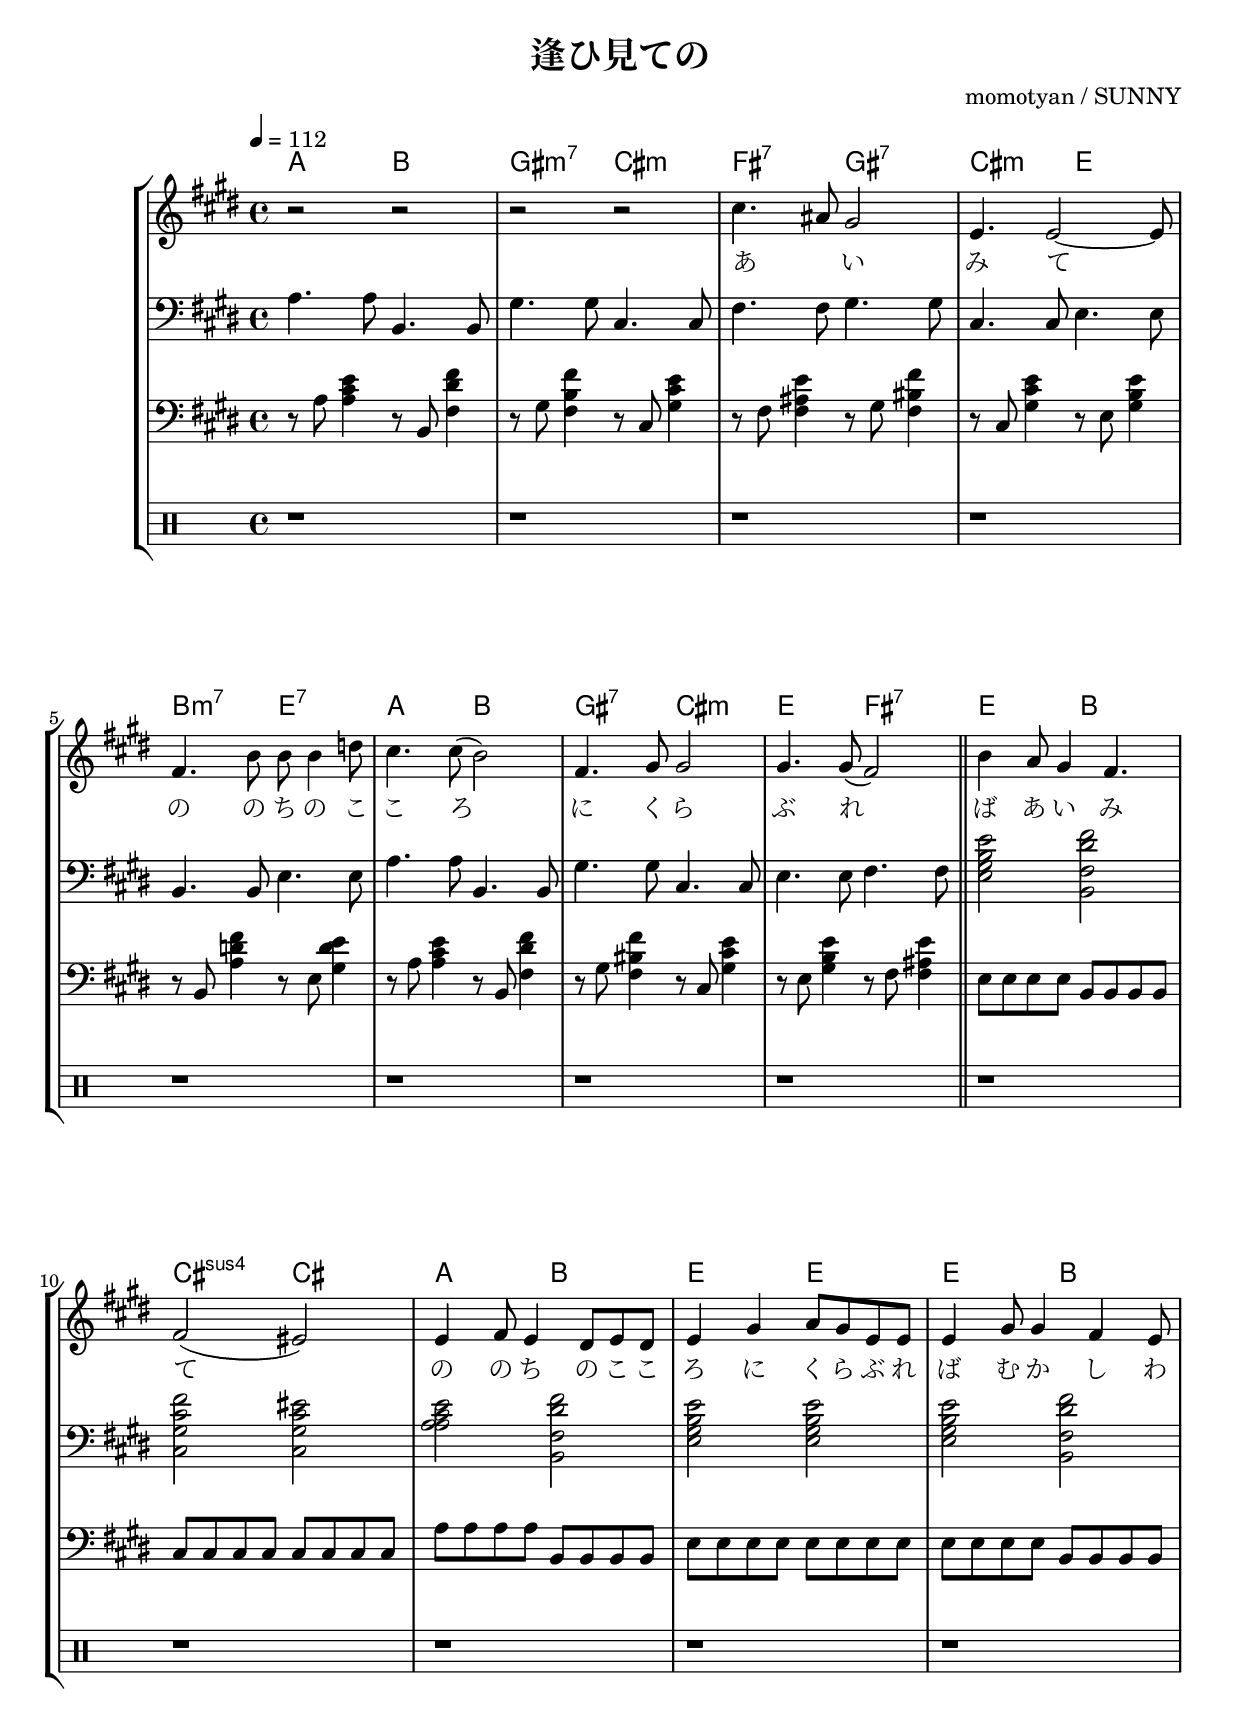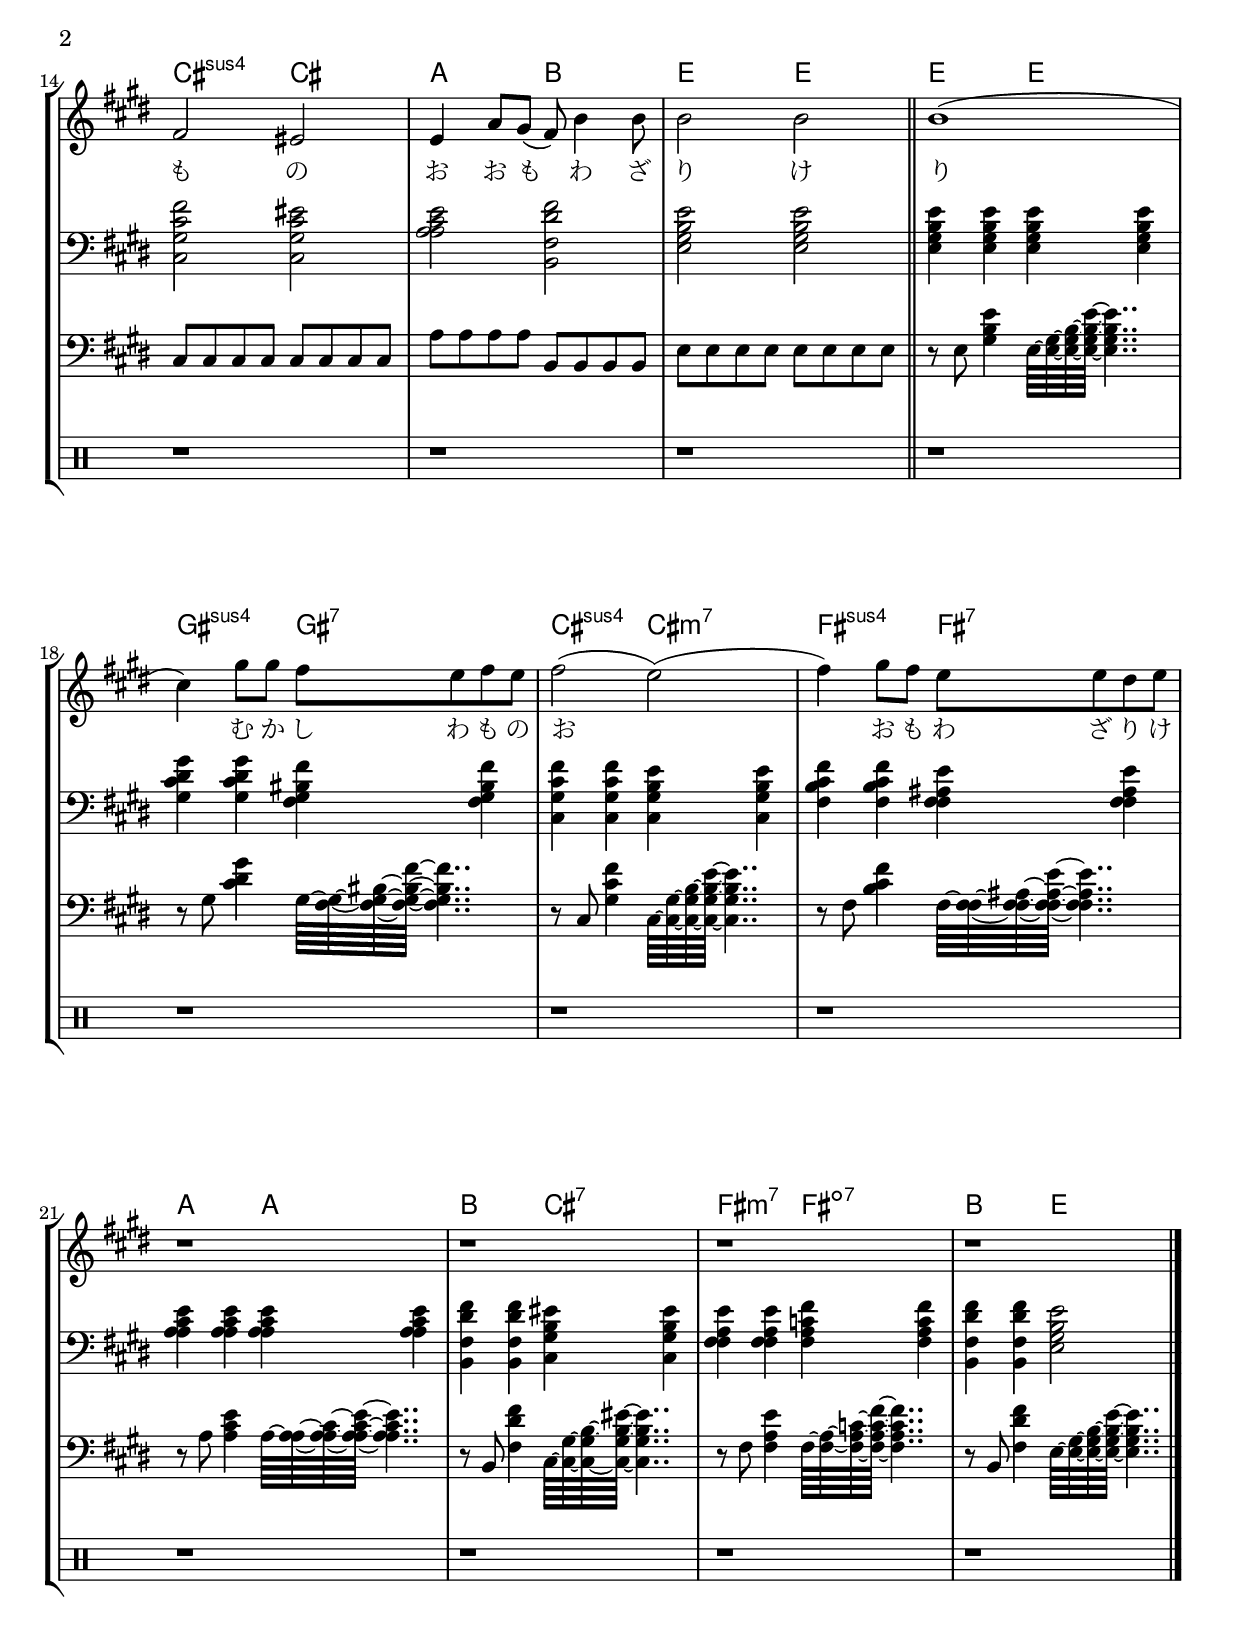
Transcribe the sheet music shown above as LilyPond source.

\version "2.12.1"

\header {
	title = \markup {逢ひ見ての}
	composer = \markup \center-column {"momotyan / SUNNY"}
}

harmony = \chordmode {
	a2 b gis:min7 cis:m fis:7 gis:7 cis:m e b:min7 e:7 a b gis:7 cis:m e fis:7 

	e b cis:sus4 cis a b e e e b cis:sus4 cis a b e e 

	e e gis:sus4 gis:7 cis:sus4 cis:min7 fis:sus4 fis:7 a a b cis:7 fis:min7 fis:dim7 b e 
}

melody = {
	\set Staff.midiInstrument = #"Shakuhachi"
		\key e \major
	\tempo 4 = 112
 r2  r2~ 
	r2  r2 
	cis''4.  ais'8  gis'2 
	e'4.  e'2~e'8 
	fis'4.  b'8  b'8  b'4  d''8 
	cis''4.  cis''8  (b'2) 
	fis'4.  gis'8  gis'2 
	gis'4.  gis'8  (fis'2)
	\set Staff.midiInstrument = #"fss0.29"
	 b'4  a'8  gis'4  fis'4. 
	fis'2  (eis'2) 
	e'4  fis'8  e'4  dis'8  e'8  dis'8 
	e'4  gis'4  a'8  gis'8  e'8  e'8 
	e'4  gis'8  gis'4  fis'4  e'8 
	fis'2  eis'2 
	e'4  a'8  gis'8  (fis'8)  b'4  b'8 
	b'2  b'2
	\set Staff.midiInstrument = #"Shamisen"
	 b'1 
	(cis''4)  gis''8  gis''8  fis''8  e''8  fis''8  e''8 
	fis''2  (e''2) 
	(fis''4)  gis''8  fis''8  e''8  e''8  dis''8  e''8
	r1 r1 r1 r1 	\bar "|."
}

words = \lyricmode {
	あ  い  み  て  の  の  ち  の  こ  こ  ろ  に  く  ら  ぶ  れ  ば  
	あ  い  み  て  の  の  ち  の  こ  こ  ろ  に  く  ら  ぶ  れ  ば  む  か  し  わ  も  の  お  お  も  わ  ざ  り  け  り  
	む  か  し  わ  も  の  お  お  も  わ  ざ  り  け  り  
}

tempochange = {
	\tempo 4 = 112
	r1 | r1 | r1 | r1 | r1 | r1 | r1 | r1 \bar "||"
	\tempo 4 = 112
	r1 | r1 | r1 | r1 | r1 | r1 | r1 | r1 \bar "||"
	\tempo 4 = 112
	r1 | r1 | r1 | r1 | r1 | r1 | r1 | r1 \bar "|."
}

mainacc = {
	\clef bass
	\set Staff.midiInstrument = #"Shamisen"
	\key e \major
	\tempo 4 = 112
	a4.a8
	b,4.b,8
	gis4.gis8
	cis4.cis8
	fis4.fis8
	gis4.gis8
	cis4.cis8
	e4.e8
	b,4.b,8
	e4.e8
	a4.a8
	b,4.b,8
	gis4.gis8
	cis4.cis8
	e4.e8
	fis4.fis8
	\bar "||"

	\set Staff.midiInstrument = #"Shamisen"
	<e gis b e'>2
	<b, fis dis' fis'>2
	<cis gis cis' fis'>2
	<cis gis cis' eis'>2
	<a a cis' e'>2
	<b, fis dis' fis'>2
	<e gis b e'>2
	<e gis b e'>2
	<e gis b e'>2
	<b, fis dis' fis'>2
	<cis gis cis' fis'>2
	<cis gis cis' eis'>2
	<a a cis' e'>2
	<b, fis dis' fis'>2
	<e gis b e'>2
	<e gis b e'>2
	\bar "||"

	\set Staff.midiInstrument = #"Shakuhachi"
	<e gis b e'>4 <e gis b e'>4
	<e gis b e'>4 <e gis b e'>4
	<gis cis' dis' gis'>4 <gis cis' dis' gis'>4
	<gis fis bis fis'>4 <gis fis bis fis'>4
	<cis gis cis' fis'>4 <cis gis cis' fis'>4
	<cis gis b e'>4 <cis gis b e'>4
	<fis b cis' fis'>4 <fis b cis' fis'>4
	<fis fis ais e'>4 <fis fis ais e'>4
	<a a cis' e'>4 <a a cis' e'>4
	<a a cis' e'>4 <a a cis' e'>4
	<b, fis dis' fis'>4 <b, fis dis' fis'>4
	<cis gis b eis'>4 <cis gis b eis'>4
	<fis fis a e'>4 <fis fis a e'>4
	<fis a c' fis'>4 <fis a c' fis'>4
	<b, fis dis' fis'>4 <b, fis dis' fis'>4
	<e gis b e'>2
	\bar "|."
}

subacc = {
	\clef bass
	\set Staff.midiInstrument = #"Taiko Drum"
	\key e \major
	\tempo 4 = 112
	r8 a <a cis' e'>4
	r8 b, <fis dis' fis'>4
	r8 gis <fis b fis'>4
	r8 cis <gis cis' e'>4
	r8 fis <fis ais e'>4
	r8 gis <fis bis fis'>4
	r8 cis <gis cis' e'>4
	r8 e <gis b e'>4
	r8 b, <a d' fis'>4
	r8 e <gis d' e'>4
	r8 a <a cis' e'>4
	r8 b, <fis dis' fis'>4
	r8 gis <fis bis fis'>4
	r8 cis <gis cis' e'>4
	r8 e <gis b e'>4
	r8 fis <fis ais e'>4
	\bar "||"

	\set Staff.midiInstrument = #"Koto"
	e8 e8 e8 e8
	b,8 b,8 b,8 b,8
	cis8 cis8 cis8 cis8
	cis8 cis8 cis8 cis8
	a8 a8 a8 a8
	b,8 b,8 b,8 b,8
	e8 e8 e8 e8
	e8 e8 e8 e8
	e8 e8 e8 e8
	b,8 b,8 b,8 b,8
	cis8 cis8 cis8 cis8
	cis8 cis8 cis8 cis8
	a8 a8 a8 a8
	b,8 b,8 b,8 b,8
	e8 e8 e8 e8
	e8 e8 e8 e8
	\bar "||"

	\set Staff.midiInstrument = #"Koto"
	r8 e8 <gis b e'>4
	e64~ <e~ gis~> <e~ gis~ b~> <e gis b e'>~ <e gis b e'>4..
	r8 gis8 <cis' dis' gis'>4
	gis64~ <gis~ fis~> <gis~ fis~ bis~> <gis fis bis fis'>~ <gis fis bis fis'>4..
	r8 cis8 <gis cis' fis'>4
	cis64~ <cis~ gis~> <cis~ gis~ b~> <cis gis b e'>~ <cis gis b e'>4..
	r8 fis8 <b cis' fis'>4
	fis64~ <fis~ fis~> <fis~ fis~ ais~> <fis fis ais e'>~ <fis fis ais e'>4..
	r8 a8 <a cis' e'>4
	a64~ <a~ a~> <a~ a~ cis'~> <a a cis' e'>~ <a a cis' e'>4..
	r8 b,8 <fis dis' fis'>4
	cis64~ <cis~ gis~> <cis~ gis~ b~> <cis gis b eis'>~ <cis gis b eis'>4..
	r8 fis8 <fis a e'>4
	fis64~ <fis~ a~> <fis~ a~ c'~> <fis a c' fis'>~ <fis a c' fis'>4..
	r8 b,8 <fis dis' fis'>4
	e64~ <e~ gis~> <e~ gis~ b~> <e gis b e'>~ <e gis b e'>4..
	\bar "|."
}

percA = {
	\drummode {
	r1 |r1 |r1 |r1 |r1 |r1 |r1 |r1 \bar "||"
	r1 |r1 |r1 |r1 |r1 |r1 |r1 |r1 \bar "||"
	r1 |r1 |r1 |r1 |r1 |r1 |r1 |r1 \bar "|."
	}
}

percB = {
	\drummode {
	r1 |r1 |r1 |r1 |r1 |r1 |r1 |r1 \bar "||"
	r1 |r1 |r1 |r1 |r1 |r1 |r1 |r1 \bar "||"
	r1 |r1 |r1 |r1 |r1 |r1 |r1 |r1 \bar "|."
	}
}

percC = {
	\drummode {
	r1 |r1 |r1 |r1 |r1 |r1 |r1 |r1 \bar "||"
	r1 |r1 |r1 |r1 |r1 |r1 |r1 |r1 \bar "||"
	r1 |r1 |r1 |r1 |r1 |r1 |r1 |r1 \bar "|."
	}
}

percD = {
	\drummode {
	r1 |r1 |r1 |r1 |r1 |r1 |r1 |r1 \bar "||"
	r1 |r1 |r1 |r1 |r1 |r1 |r1 |r1 \bar "||"
	r1 |r1 |r1 |r1 |r1 |r1 |r1 |r1 \bar "|."
	}
}

percE = {
	\drummode {
	r1 |r1 |r1 |r1 |r1 |r1 |r1 |r1 \bar "||"
	r1 |r1 |r1 |r1 |r1 |r1 |r1 |r1 \bar "||"
	r1 |r1 |r1 |r1 |r1 |r1 |r1 |r1 \bar "|."
	}
}

\score {
	<<
		\new StaffGroup <<
			\new ChordNames {\harmony}
			\new Voice = "melody" {\melody}
			\new Lyrics \lyricsto "melody" \words
			\new Staff = "mainacc" {\mainacc}
			\new Staff = "subacc" {\subacc}
			\new DrumStaff <<
				\new DrumVoice {\percA}
				\new DrumVoice {\percB}
				\new DrumVoice {\percC}
				\new DrumVoice {\percD}
				\new DrumVoice {\percE}
			>>
		>>
	>>
	\layout { }
}
